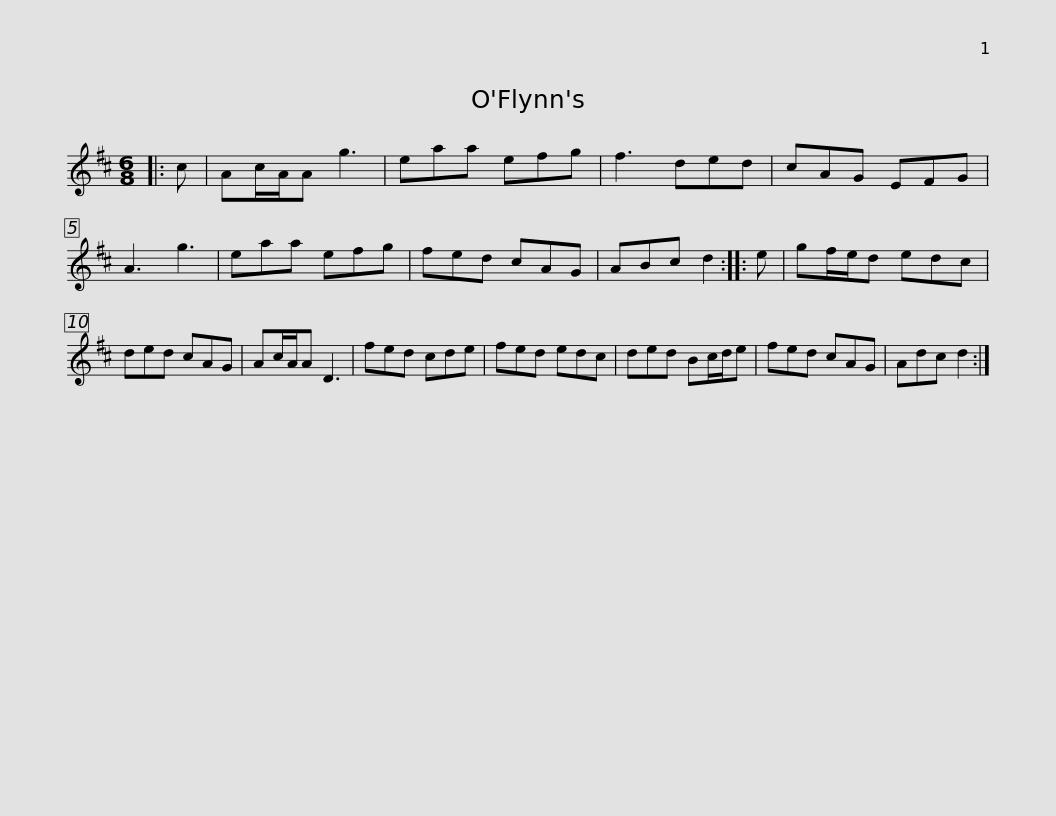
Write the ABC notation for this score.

X:1
L:1/8
M:6/8
I:linebreak $
K:D
V:1 treble
V:1
|: c | Ac/A/A g3 | eaa efg | f3 ded | cAG EFG | %5
 A3 g3 | eaa efg | fed cAG |$ ABc d2 :: e | %10
 gf/e/d edc | ded cAG | Ac/A/A D3 | fed cde | fed edc | %15
 ded Bc/d/e |$ fed cAG | Adc d2 :| %18
